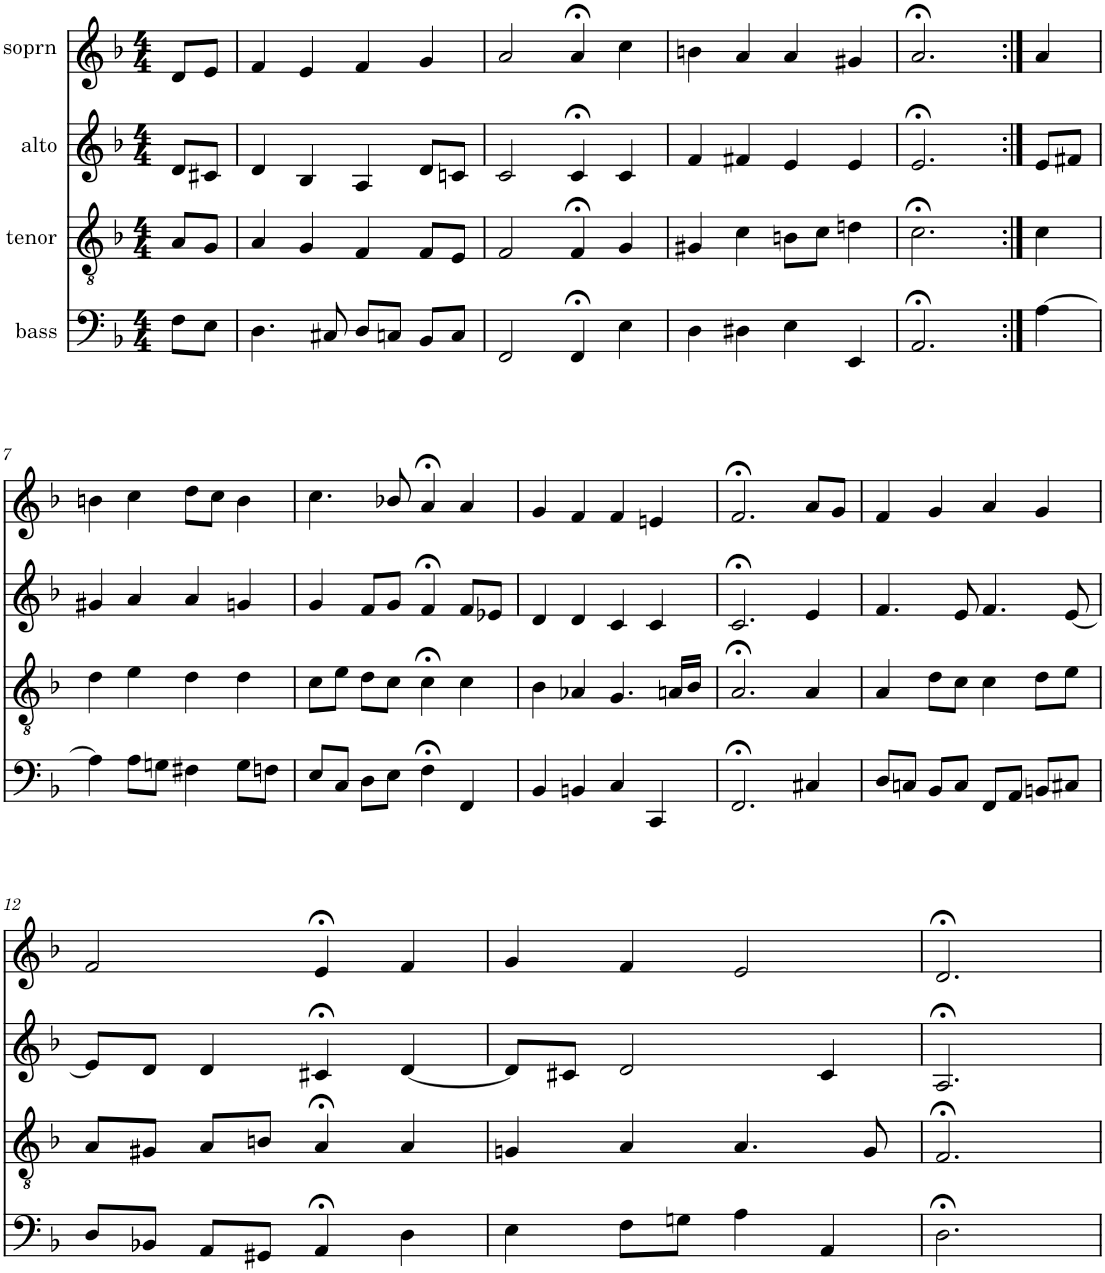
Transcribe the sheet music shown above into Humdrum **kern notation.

**kern	**kern	**kern	**kern
*part4	*part3	*part2	*part1
*staff4	*staff3	*staff2	*staff1
*I"bass	*I"tenor	*I"alto	*I"soprn
*clefF4	*clefGv2	*clefG2	*clefG2
*k[b-]	*k[b-]	*k[b-]	*k[b-]
*d:	*d:	*d:	*d:
*M4/4	*M4/4	*M4/4	*M4/4
=1	=1	=1	=1
8F\L	8A/L	8d/L	8d/L
8E\J	8G/J	8c#X/J	8e/J
=2	=2	=2	=2
4.D\	4A/	4d/	4f/
.	4G/	4B-/	4e/
8C#X/	.	.	.
8D/L	4F/	4A/	4f/
8Cn/J	.	.	.
8BB-/L	8F/L	8d/L	4g/
8C/J	8E/J	8cn/J	.
=3	=3	=3	=3
2FF/	2F/	2c/	2a/
4FF;</	4F;</	4c;</	4a;</
4E\	4G/	4c/	4cc\
=4	=4	=4	=4
4D\	4G#X/	4f/	4bn\
4D#X\	4c\	4f#X/	4a/
4E\	8Bn\L	4e/	4a/
.	8c\J	.	.
4EE/	4dn\	4e/	4g#X/
=5	=5	=5	=5
2.AA;</	2.c;<\	2.e;</	2.a;</
=6:|!	=6:|!	=6:|!	=6:|!
[4A\	4c\	8e/L	4a/
.	.	8f#X/J	.
!!LO:LB:g=z
=7	=7	=7	=7
4A\]	4d\	4g#X/	4bn\
8A\L	4e\	4a/	4cc\
8Gn\J	.	.	.
4F#X\	4d\	4a/	8dd\L
.	.	.	8cc\J
8G\L	4d\	4gn/	4b\
8Fn\J	.	.	.
=8	=8	=8	=8
8E/L	8c\L	4g/	4.cc\
8C/J	8e\J	.	.
8D\L	8d\L	8f/L	.
8E\J	8c\J	8g/J	8b-X/
4F;<\	4c;<\	4f;</	4a;</
4FF/	4c\	8f/L	4a/
.	.	8e-X/J	.
=9	=9	=9	=9
4BB-/	4B-\	4d/	4g/
4BBn/	4A-X/	4d/	4f/
4C/	4.G/	4c/	4f/
4CC/	.	4c/	4en/
.	16An/LL	.	.
.	16B-/JJ	.	.
=10	=10	=10	=10
2.FF;</	2.A;</	2.c;</	2.f;</
4C#X/	4A/	4e/	8a/L
.	.	.	8g/J
=11	=11	=11	=11
8D/L	4A/	4.f/	4f/
8Cn/J	.	.	.
8BB-/L	8d\L	.	4g/
8C/J	8c\J	8e/	.
8FF/L	4c\	4.f/	4a/
8AA/J	.	.	.
8BBn/L	8d\L	.	4g/
8C#X/J	8e\J	[8e/	.
!!LO:LB:g=z
=12	=12	=12	=12
8D/L	8A/L	8e/L]	2f/
8BB-X/J	8G#X/J	8d/J	.
8AA/L	8A/L	4d/	.
8GG#X/J	8Bn/J	.	.
4AA;</	4A;</	4c#X;</	4e;</
4D\	4A/	[4d/	4f/
=13	=13	=13	=13
4E\	4Gn/	8d/L]	4g/
.	.	8c#X/J	.
8F\L	4A/	2d/	4f/
8Gn\J	.	.	.
4A\	4.A/	.	2e/
4AA/	.	4c#/	.
.	8G/	.	.
=14	=14	=14	=14
2.D;<\	2.F;</	2.A;</	2.d;</
=	=	=	=
*-	*-	*-	*-
